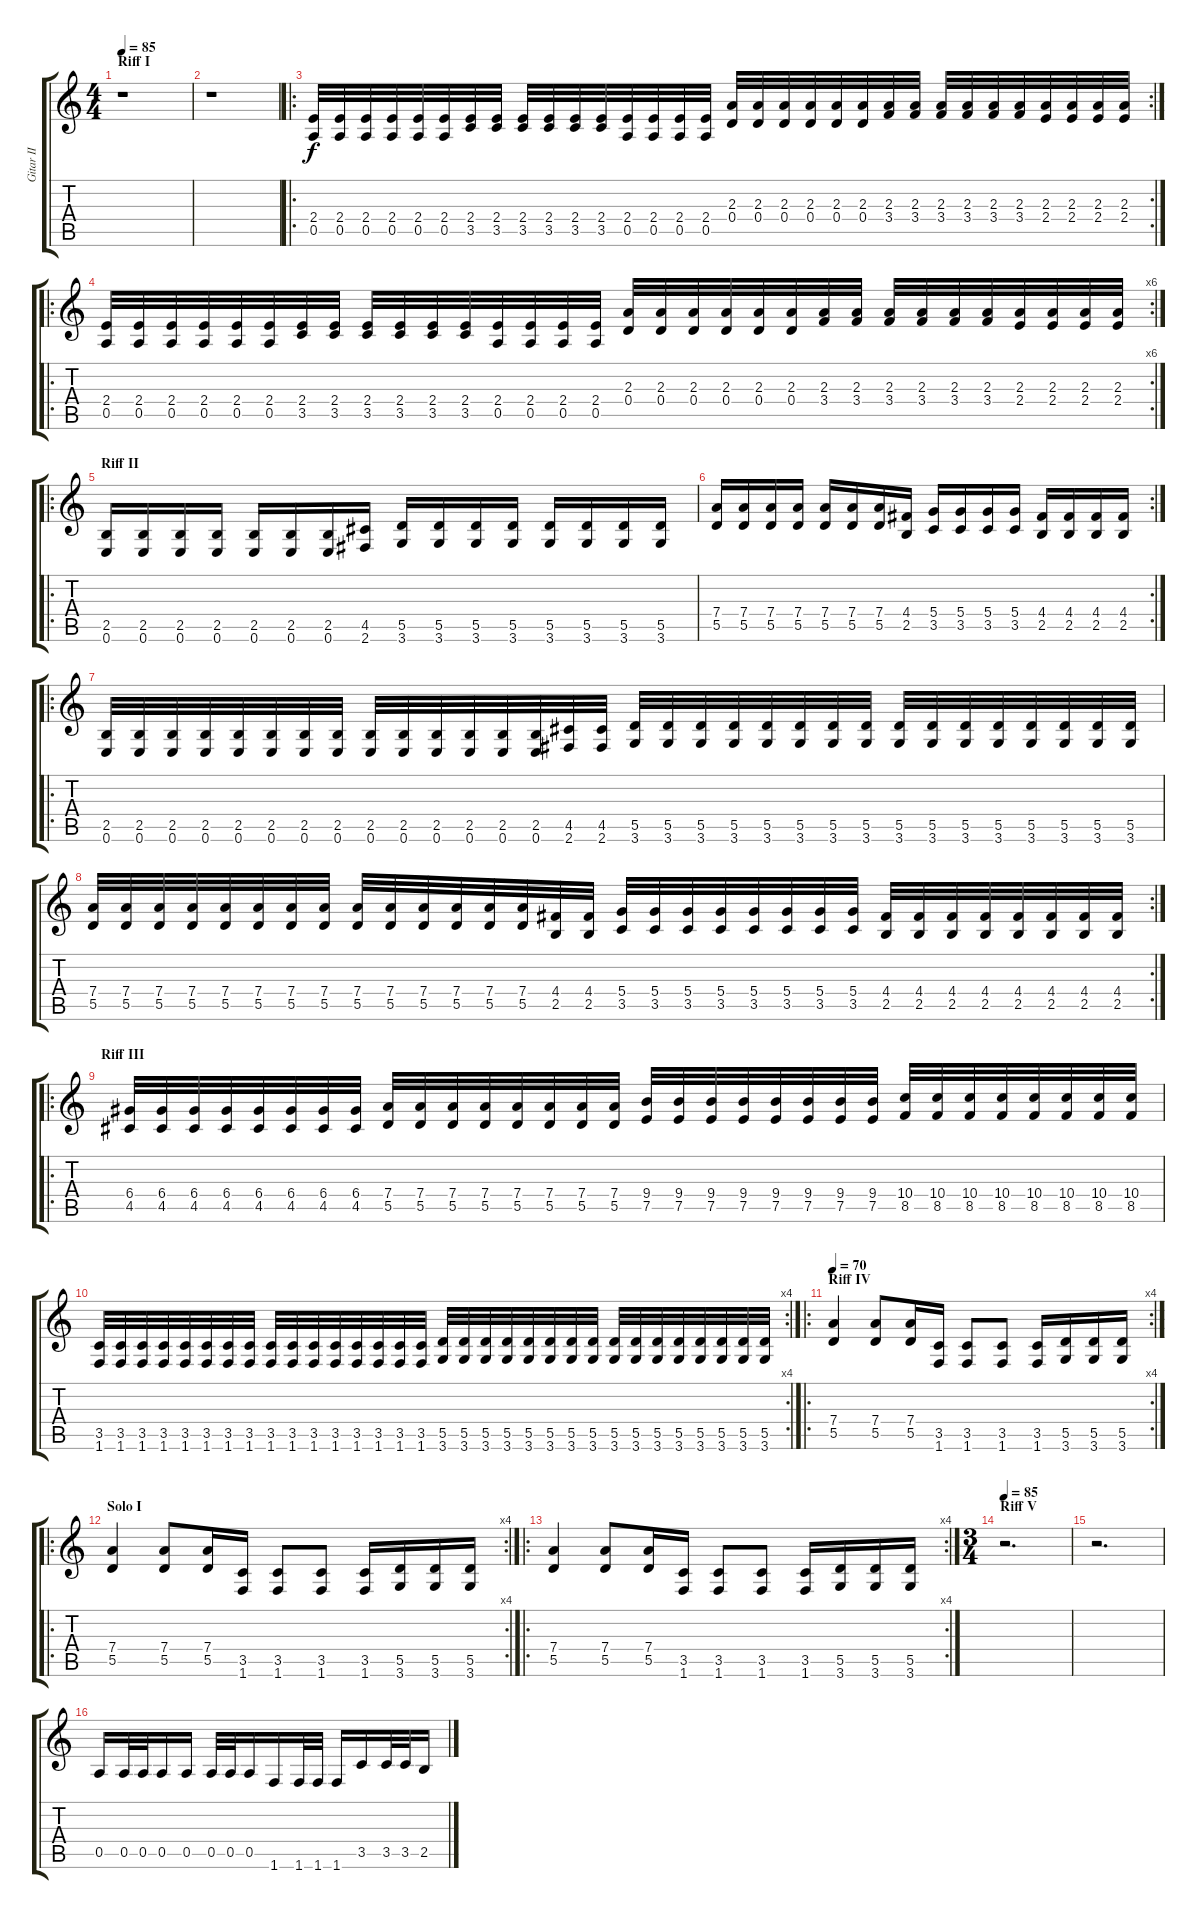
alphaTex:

\track ("Gitar II" "Gitar II") {instrument overdrivenguitar}
\staff {score tabs}
\tuning (E4 B3 G3 D3 A2 E2) {hide}
\ts (4 4)
\section ("" "Riff I")
\tempo 85
\clef g2
\ks c
r.1{dy f instrument overdrivenguitar} |
r.1 |
\ro
\rc 2
(2.4 0.5).32 (2.4 0.5).32 (2.4 0.5).32 (2.4 0.5).32 (2.4 0.5).32 (2.4 0.5).32 (2.4 3.5).32 (2.4 3.5).32 (2.4 3.5).32 (2.4 3.5).32 (2.4 3.5).32 (2.4 3.5).32 (2.4 0.5).32 (2.4 0.5).32 (2.4 0.5).32 (2.4 0.5).32 (2.3 0.4).32 (2.3 0.4).32 (2.3 0.4).32 (2.3 0.4).32 (2.3 0.4).32 (2.3 0.4).32 (2.3 3.4).32 (2.3 3.4).32 (2.3 3.4).32 (2.3 3.4).32 (2.3 3.4).32 (2.3 3.4).32 (2.3 2.4).32 (2.3 2.4).32 (2.3 2.4).32 (2.3 2.4).32 |
\ro
\rc 6
(2.4 0.5).32 (2.4 0.5).32 (2.4 0.5).32 (2.4 0.5).32 (2.4 0.5).32 (2.4 0.5).32 (2.4 3.5).32 (2.4 3.5).32 (2.4 3.5).32 (2.4 3.5).32 (2.4 3.5).32 (2.4 3.5).32 (2.4 0.5).32 (2.4 0.5).32 (2.4 0.5).32 (2.4 0.5).32 (2.3 0.4).32 (2.3 0.4).32 (2.3 0.4).32 (2.3 0.4).32 (2.3 0.4).32 (2.3 0.4).32 (2.3 3.4).32 (2.3 3.4).32 (2.3 3.4).32 (2.3 3.4).32 (2.3 3.4).32 (2.3 3.4).32 (2.3 2.4).32 (2.3 2.4).32 (2.3 2.4).32 (2.3 2.4).32 |
\ro
\section ("" "Riff II")
(2.5 0.6).16 (2.5 0.6).16 (2.5 0.6).16 (2.5 0.6).16 (2.5 0.6).16 (2.5 0.6).16 (2.5 0.6).16 (4.5 2.6).16 (5.5 3.6).16 (5.5 3.6).16 (5.5 3.6).16 (5.5 3.6).16 (5.5 3.6).16 (5.5 3.6).16 (5.5 3.6).16 (5.5 3.6).16 |
\rc 2
(7.4 5.5).16 (7.4 5.5).16 (7.4 5.5).16 (7.4 5.5).16 (7.4 5.5).16 (7.4 5.5).16 (7.4 5.5).16 (4.4 2.5).16 (5.4 3.5).16 (5.4 3.5).16 (5.4 3.5).16 (5.4 3.5).16 (4.4 2.5).16 (4.4 2.5).16 (4.4 2.5).16 (4.4 2.5).16 |
\ro
(2.5 0.6).32 (2.5 0.6).32 (2.5 0.6).32 (2.5 0.6).32 (2.5 0.6).32 (2.5 0.6).32 (2.5 0.6).32 (2.5 0.6).32 (2.5 0.6).32 (2.5 0.6).32 (2.5 0.6).32 (2.5 0.6).32 (2.5 0.6).32 (2.5 0.6).32 (4.5 2.6).32 (4.5 2.6).32 (5.5 3.6).32 (5.5 3.6).32 (5.5 3.6).32 (5.5 3.6).32 (5.5 3.6).32 (5.5 3.6).32 (5.5 3.6).32 (5.5 3.6).32 (5.5 3.6).32 (5.5 3.6).32 (5.5 3.6).32 (5.5 3.6).32 (5.5 3.6).32 (5.5 3.6).32 (5.5 3.6).32 (5.5 3.6).32 |
\rc 2
(7.4 5.5).32 (7.4 5.5).32 (7.4 5.5).32 (7.4 5.5).32 (7.4 5.5).32 (7.4 5.5).32 (7.4 5.5).32 (7.4 5.5).32 (7.4 5.5).32 (7.4 5.5).32 (7.4 5.5).32 (7.4 5.5).32 (7.4 5.5).32 (7.4 5.5).32 (4.4 2.5).32 (4.4 2.5).32 (5.4 3.5).32 (5.4 3.5).32 (5.4 3.5).32 (5.4 3.5).32 (5.4 3.5).32 (5.4 3.5).32 (5.4 3.5).32 (5.4 3.5).32 (4.4 2.5).32 (4.4 2.5).32 (4.4 2.5).32 (4.4 2.5).32 (4.4 2.5).32 (4.4 2.5).32 (4.4 2.5).32 (4.4 2.5).32 |
\ro
\section ("" "Riff III")
(6.4 4.5).32 (6.4 4.5).32 (6.4 4.5).32 (6.4 4.5).32 (6.4 4.5).32 (6.4 4.5).32 (6.4 4.5).32 (6.4 4.5).32 (7.4 5.5).32 (7.4 5.5).32 (7.4 5.5).32 (7.4 5.5).32 (7.4 5.5).32 (7.4 5.5).32 (7.4 5.5).32 (7.4 5.5).32 (9.4 7.5).32 (9.4 7.5).32 (9.4 7.5).32 (9.4 7.5).32 (9.4 7.5).32 (9.4 7.5).32 (9.4 7.5).32 (9.4 7.5).32 (10.4 8.5).32 (10.4 8.5).32 (10.4 8.5).32 (10.4 8.5).32 (10.4 8.5).32 (10.4 8.5).32 (10.4 8.5).32 (10.4 8.5).32 |
\rc 4
(3.5 1.6).32 (3.5 1.6).32 (3.5 1.6).32 (3.5 1.6).32 (3.5 1.6).32 (3.5 1.6).32 (3.5 1.6).32 (3.5 1.6).32 (3.5 1.6).32 (3.5 1.6).32 (3.5 1.6).32 (3.5 1.6).32 (3.5 1.6).32 (3.5 1.6).32 (3.5 1.6).32 (3.5 1.6).32 (5.5 3.6).32 (5.5 3.6).32 (5.5 3.6).32 (5.5 3.6).32 (5.5 3.6).32 (5.5 3.6).32 (5.5 3.6).32 (5.5 3.6).32 (5.5 3.6).32 (5.5 3.6).32 (5.5 3.6).32 (5.5 3.6).32 (5.5 3.6).32 (5.5 3.6).32 (5.5 3.6).32 (5.5 3.6).32 |
\ro
\rc 4
\section ("" "Riff IV")
\tempo 70
(7.4 5.5).4 (7.4 5.5).8 (7.4 5.5).16 (3.5 1.6).16 (3.5 1.6).8 (3.5 1.6).8 (3.5 1.6).16 (5.5 3.6).16 (5.5 3.6).16 (5.5 3.6).16 |
\ro
\rc 4
\section ("" "Solo I")
(7.4 5.5).4 (7.4 5.5).8 (7.4 5.5).16 (3.5 1.6).16 (3.5 1.6).8 (3.5 1.6).8 (3.5 1.6).16 (5.5 3.6).16 (5.5 3.6).16 (5.5 3.6).16 |
\ro
\rc 4
(7.4 5.5).4 (7.4 5.5).8 (7.4 5.5).16 (3.5 1.6).16 (3.5 1.6).8 (3.5 1.6).8 (3.5 1.6).16 (5.5 3.6).16 (5.5 3.6).16 (5.5 3.6).16 |
\ts (3 4)
\section ("" "Riff V")
\tempo 85
r.2{d} |
r.2{d} |
0.5.16 0.5.32 0.5.32 0.5.16 0.5.16 0.5.32 0.5.32 0.5.16 1.6.16 1.6.32 1.6.32 1.6.16 3.5.16 3.5.32 3.5.32 2.5.16
